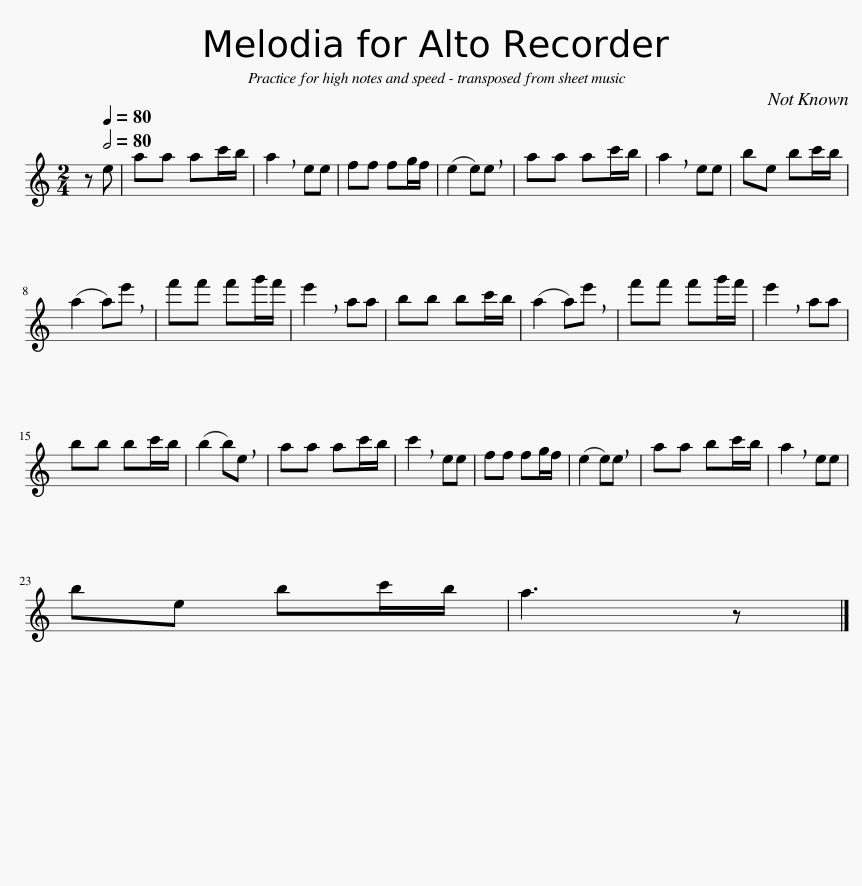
X:1
L:1/8
M:2/4
I:linebreak $
K:C
V:1 treble
V:1
 z[Q:1/2=80][Q:1/4=80] e | aa ac'/b/ | !breath!a2 ee | ff fg/f/ | (e2 e)!breath!e | %5
 aa ac'/b/ | !breath!a2 ee | be bc'/b/ |$ (a2 a)!breath!e' | f'f' f'g'/f'/ | %10
 !breath!e'2 aa | bb bc'/b/ | (a2 a)!breath!e' | f'f' f'g'/f'/ | !breath!e'2 aa |$ %15
 bb bc'/b/ | (b2 b)!breath!e | aa ac'/b/ | !breath!c'2 ee | ff fg/f/ | %20
 (e2 e)!breath!e | aa bc'/b/ | !breath!a2 ee |$ be bc'/b/ | a3 z |] %25
